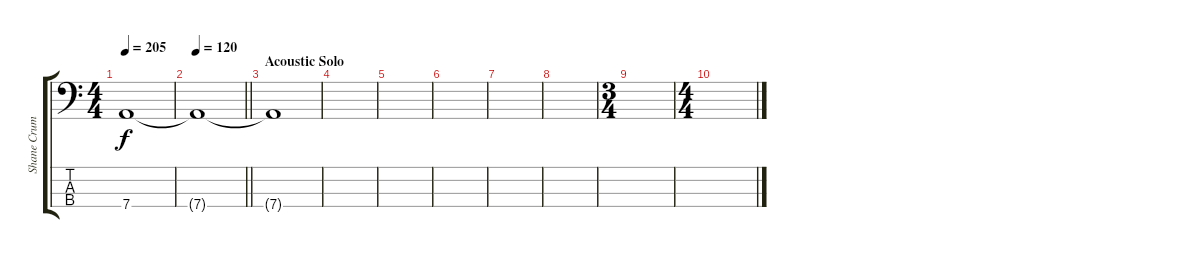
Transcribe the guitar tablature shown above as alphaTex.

\track ("Shane Crump - Bass" "Shane Crum") {instrument electricbasspick}
\staff {score tabs}
\tuning (F2 C2 G1 D1) {hide}
\ts (4 4)
\tempo 205
\clef f4
\ks c
7.4{t}.1{dy f} |
\tempo 120
\barLineRight lightlight
7.4{t}.1 |
\section ("" "Acoustic Solo")
7.4{t}.1 |
|
|
|
|
|
\ts (3 4)
|
\ts (4 4)
